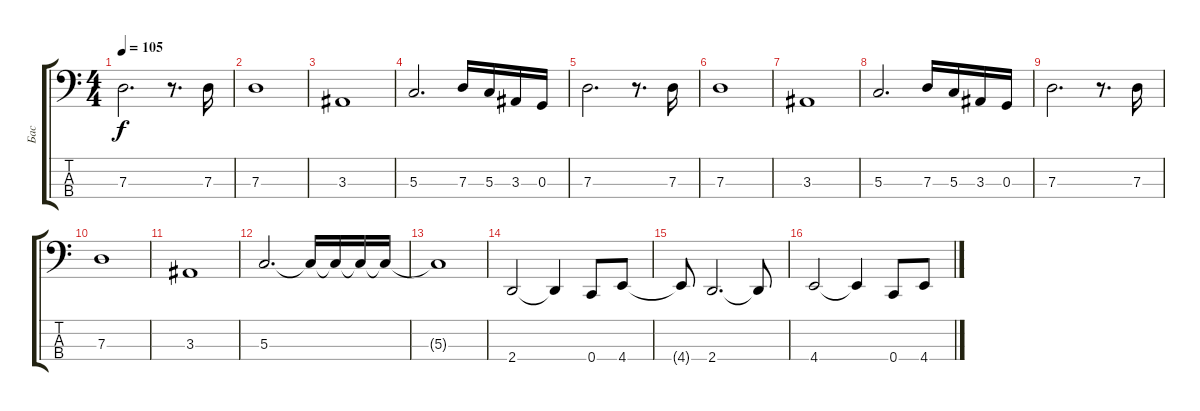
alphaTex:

\track ("Бас" "Бас") {instrument electricbassfinger}
\staff {score tabs}
\tuning (F2 C2 G1 C1) {hide}
\ts (4 4)
\tempo 105
\clef f4
\ks c
7.3.2{d dy f} r.8{d} 7.3.16 |
7.3.1 |
3.3.1 |
5.3.2{d} 7.3.16 5.3.16 3.3.16 0.3.16 |
7.3.2{d} r.8{d} 7.3.16 |
7.3.1 |
3.3.1 |
5.3.2{d} 7.3.16 5.3.16 3.3.16 0.3.16 |
7.3.2{d} r.8{d} 7.3.16 |
7.3.1 |
3.3.1 |
5.3.2{d} 5.3{t}.16 5.3{t}.16 5.3{t}.16 5.3{t}.16 |
5.3{t}.1 |
2.4.2 2.4{t}.4 0.4.8 4.4.8 |
4.4{t}.8 2.4.2{d} 2.4{t}.8 |
4.4.2 4.4{t}.4 0.4.8 4.4.8
